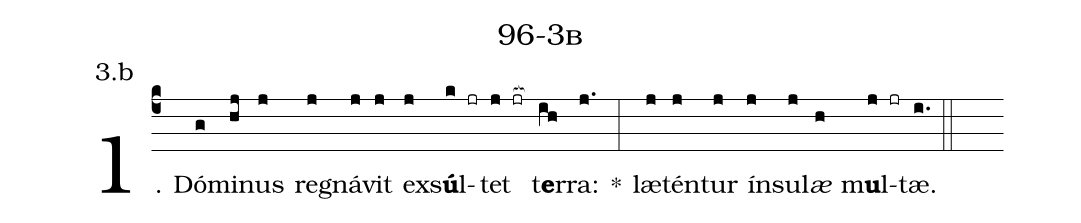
name: 96-3b;
annotation: 3.b;
%%
(c4)1. Dó(g)mi(hj)nus(j) re(j)gná(j)vit(j) ex(j)s<b>ú</b>l(k jr)tet(j jr[ocb:1{]) t<b>e</b>r(ih[ocb:0}])ra:(j.) *(:) læ(j)tén(j)tur(j) ín(j)su(j)l<i>æ</i>(h) m<b>u</b>l(j jr)tæ.(i.) (::)
